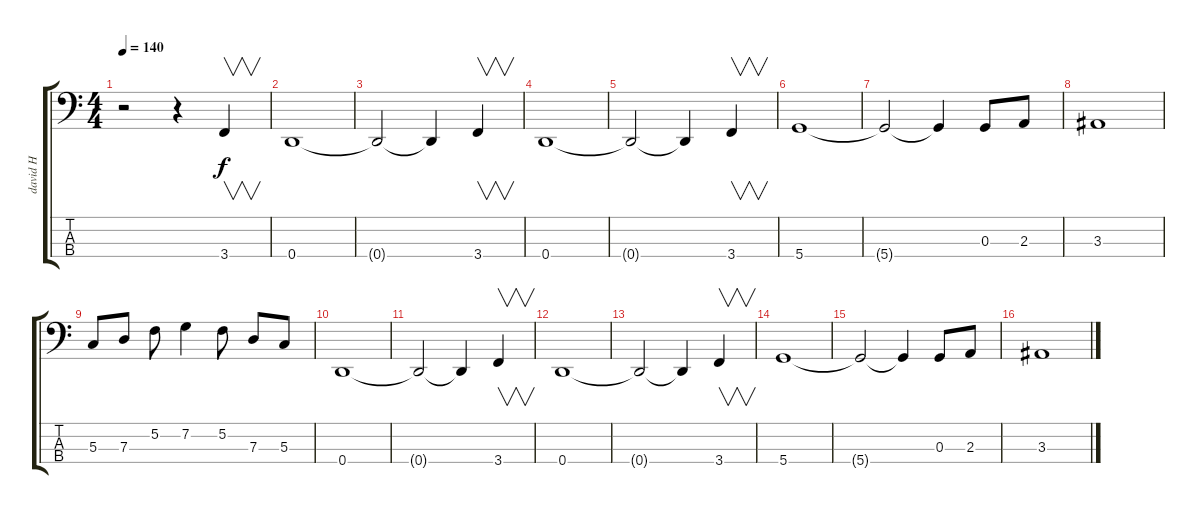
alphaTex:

\track ("david H" "david H") {instrument electricbassfinger}
\staff {score tabs}
\tuning (F2 C2 G1 D1) {hide}
\ts (4 4)
\tempo 140
\clef f4
\ks c
r.2{dy f instrument fretlessbass} r.4 3.4.4{v} |
0.4.1 |
0.4{t}.2 0.4{t}.4 3.4.4{v} |
0.4.1 |
0.4{t}.2 0.4{t}.4 3.4.4{v} |
5.4.1 |
5.4{t}.2 5.4{t}.4 0.3.8 2.3.8 |
3.3.1 |
5.3.8 7.3.8 5.2.8 7.2.4 5.2.8 7.3.8 5.3.8 |
0.4.1 |
0.4{t}.2 0.4{t}.4 3.4.4{v} |
0.4.1 |
0.4{t}.2 0.4{t}.4 3.4.4{v} |
5.4.1 |
5.4{t}.2 5.4{t}.4 0.3.8 2.3.8 |
3.3.1
